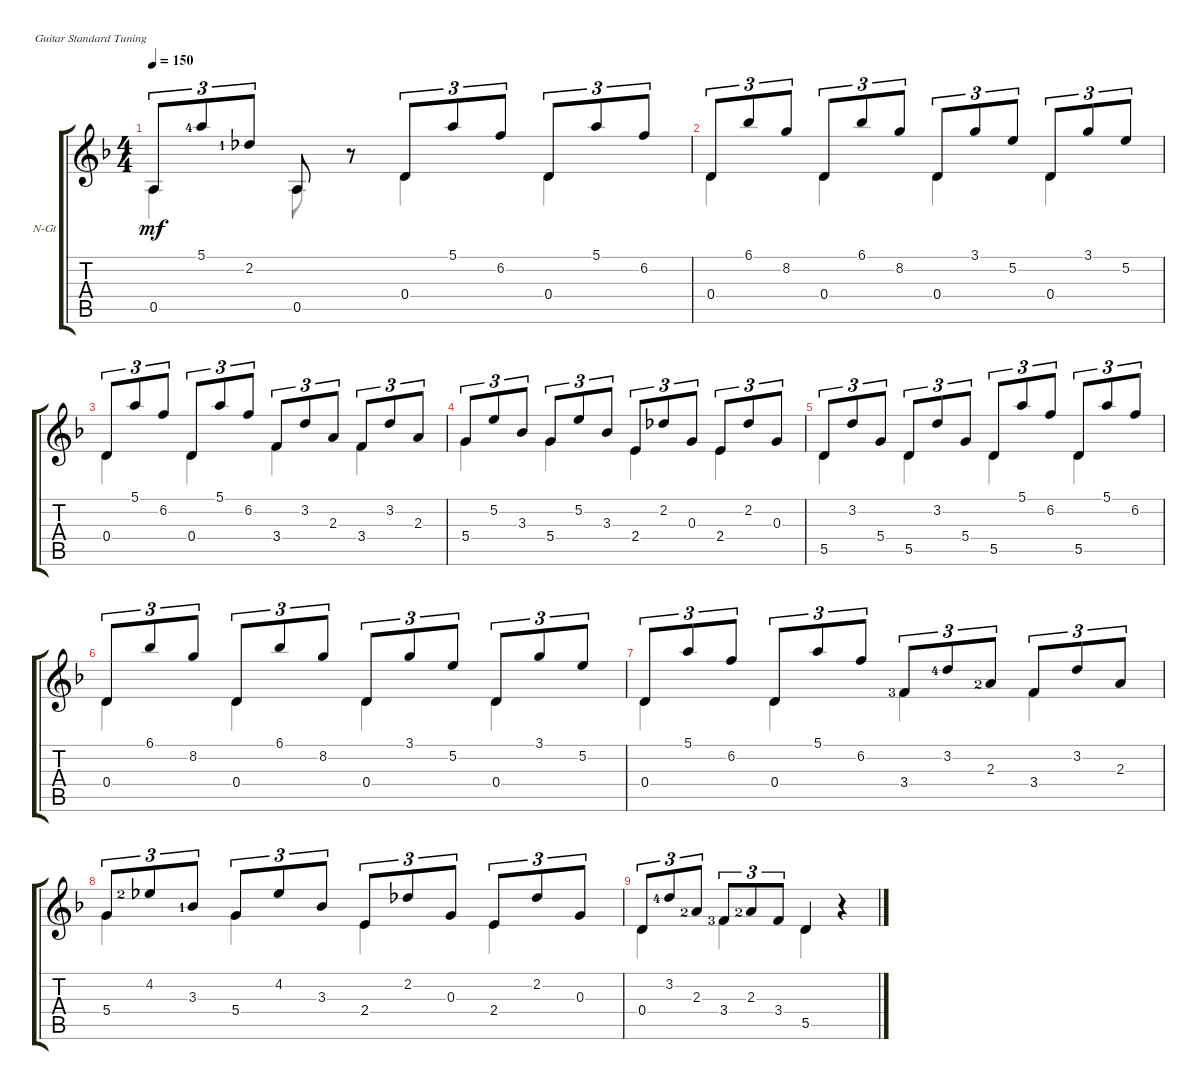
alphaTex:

\defaultSystemsLayout 4
\bracketExtendMode groupsimilarinstruments
\firstSystemTrackNameOrientation horizontal
\otherSystemsTrackNameOrientation horizontal
\track ("Nylon Guitar" "N-Gt") {instrument acousticguitarnylon}
\staff {score tabs}
\tuning (E4 B3 G3 D3 A2 E2)
\voice
\ts (4 4)
\tempo 150
\clef g2
\ks dminor
0.5.8{tu (3 2) dy mf} 5.1{lf 5}.8{tu (3 2)} 2.2{lf 2}.8{tu (3 2)} 0.5.8 r.8 0.4.8{tu (3 2)} 5.1.8{tu (3 2)} 6.2.8{tu (3 2)} 0.4.8{tu (3 2)} 5.1.8{tu (3 2)} 6.2.8{tu (3 2)} |
0.4.8{tu (3 2)} 6.1.8{tu (3 2)} 8.2.8{tu (3 2)} 0.4.8{tu (3 2)} 6.1.8{tu (3 2)} 8.2.8{tu (3 2)} 0.4.8{tu (3 2)} 3.1.8{tu (3 2)} 5.2.8{tu (3 2)} 0.4.8{tu (3 2)} 3.1.8{tu (3 2)} 5.2.8{tu (3 2)} |
0.4.8{tu (3 2)} 5.1.8{tu (3 2)} 6.2.8{tu (3 2)} 0.4.8{tu (3 2)} 5.1.8{tu (3 2)} 6.2.8{tu (3 2)} 3.4.8{tu (3 2)} 3.2.8{tu (3 2)} 2.3.8{tu (3 2)} 3.4.8{tu (3 2)} 3.2.8{tu (3 2)} 2.3.8{tu (3 2)} |
5.4.8{tu (3 2)} 5.2.8{tu (3 2)} 3.3.8{tu (3 2)} 5.4.8{tu (3 2)} 5.2.8{tu (3 2)} 3.3.8{tu (3 2)} 2.4.8{tu (3 2)} 2.2.8{tu (3 2)} 0.3.8{tu (3 2)} 2.4.8{tu (3 2)} 2.2.8{tu (3 2)} 0.3.8{tu (3 2)} |
5.5.8{tu (3 2)} 3.2.8{tu (3 2)} 5.4.8{tu (3 2)} 5.5.8{tu (3 2)} 3.2.8{tu (3 2)} 5.4.8{tu (3 2)} 5.5.8{tu (3 2)} 5.1.8{tu (3 2)} 6.2.8{tu (3 2)} 5.5.8{tu (3 2)} 5.1.8{tu (3 2)} 6.2.8{tu (3 2)} |
0.4.8{tu (3 2)} 6.1.8{tu (3 2)} 8.2.8{tu (3 2)} 0.4.8{tu (3 2)} 6.1.8{tu (3 2)} 8.2.8{tu (3 2)} 0.4.8{tu (3 2)} 3.1.8{tu (3 2)} 5.2.8{tu (3 2)} 0.4.8{tu (3 2)} 3.1.8{tu (3 2)} 5.2.8{tu (3 2)} |
0.4.8{tu (3 2)} 5.1.8{tu (3 2)} 6.2.8{tu (3 2)} 0.4.8{tu (3 2)} 5.1.8{tu (3 2)} 6.2.8{tu (3 2)} 3.4{lf 4}.8{tu (3 2)} 3.2{lf 5}.8{tu (3 2)} 2.3{lf 3}.8{tu (3 2)} 3.4.8{tu (3 2)} 3.2.8{tu (3 2)} 2.3.8{tu (3 2)} |
5.4.8{tu (3 2)} 4.2{lf 3}.8{tu (3 2)} 3.3{lf 2}.8{tu (3 2)} 5.4.8{tu (3 2)} 4.2.8{tu (3 2)} 3.3.8{tu (3 2)} 2.4.8{tu (3 2)} 2.2.8{tu (3 2)} 0.3.8{tu (3 2)} 2.4.8{tu (3 2)} 2.2.8{tu (3 2)} 0.3.8{tu (3 2)} |
0.4.8{tu (3 2)} 3.2{lf 5}.8{tu (3 2)} 2.3{lf 3}.8{tu (3 2)} 3.4{lf 4}.8{tu (3 2)} 2.3{lf 3}.8{tu (3 2)} 3.4.8{tu (3 2)} 5.5.4 r.4
\voice
\clef g2
\ottava regular
\simile none
\ks dminor
0.5.4{dy mf} 0.5.8 r.8 0.4.4 0.4.4 |
0.4.4 0.4.4 0.4.4 0.4.4 |
0.4.4 0.4.4 3.4.4 3.4.4 |
5.4.4 5.4.4 2.4.4 2.4.4 |
5.5.4 5.5.4 5.5.4 5.5.4 |
0.4.4 0.4.4 0.4.4 0.4.4 |
0.4.4 0.4.4 3.4.4 3.4.4 |
5.4.4 5.4.4 2.4.4 2.4.4 |
0.4.4 3.4.4 5.5.4
